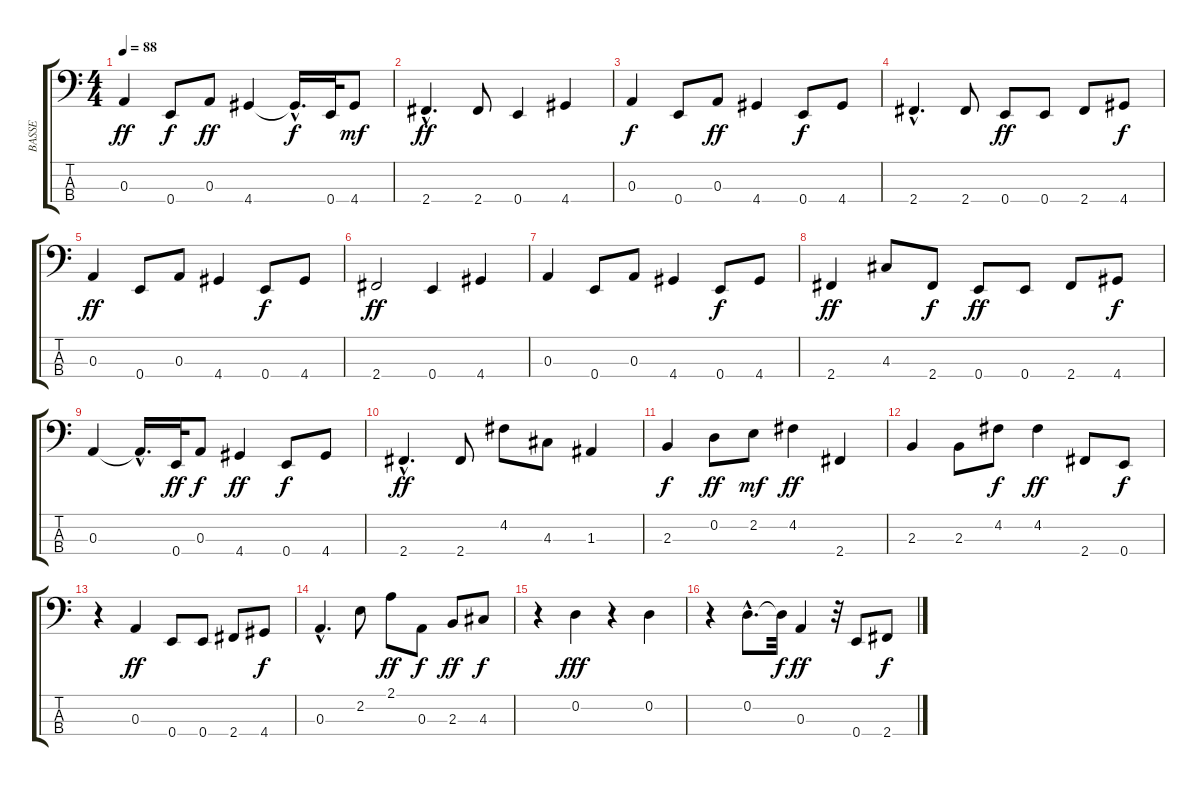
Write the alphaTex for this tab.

\track ("BASSE" "BASSE") {instrument electricbassfinger}
\staff {score tabs}
\tuning (G2 D2 A1 E1) {hide}
\ts (4 4)
\tempo 88
\clef f4
\ks c
0.3.4{dy ff} 0.4.8{dy f} 0.3.8{dy ff} 4.4.4 4.4{hac t}.16{d dy f} 0.4.32 4.4.8{dy mf} |
2.4{hac}.4{d dy ff} 2.4.8 0.4.4 4.4.4 |
0.3.4{dy f} 0.4.8 0.3.8{dy ff} 4.4.4 0.4.8{dy f} 4.4.8 |
2.4{hac}.4{d} 2.4.8 0.4.8{dy ff} 0.4.8 2.4.8 4.4.8{dy f} |
0.3.4{dy ff} 0.4.8 0.3.8 4.4.4 0.4.8{dy f} 4.4.8 |
2.4.2{dy ff} 0.4.4 4.4.4 |
0.3.4 0.4.8 0.3.8 4.4.4 0.4.8{dy f} 4.4.8 |
2.4.4{dy ff} 4.3.8 2.4.8{dy f} 0.4.8{dy ff} 0.4.8 2.4.8 4.4.8{dy f} |
0.3.4 0.3{hac t}.16{d} 0.4.32{dy ff} 0.3.8{dy f} 4.4.4{dy ff} 0.4.8{dy f} 4.4.8 |
2.4{hac}.4{d dy ff} 2.4.8 4.2.8 4.3.8 1.3.4 |
2.3.4{dy f} 0.2.8{dy ff} 2.2.8{dy mf} 4.2.4{dy ff} 2.4.4 |
2.3.4 2.3.8 4.2.8{dy f} 4.2.4{dy ff} 2.4.8 0.4.8{dy f} |
r.4 0.3.4{dy ff} 0.4.8 0.4.8 2.4.8 4.4.8{dy f} |
0.3{hac}.4{d} 2.2.8 2.1.8{dy ff} 0.3.8{dy f} 2.3.8{dy ff} 4.3.8{dy f} |
r.4 0.2.4{dy fff} r.4 0.2.4 |
r.4 0.2{hac}.8{d} 0.2{t}.32{dy f} 0.3.4{dy ff} r.32 0.4.8 2.4.8{dy f}
